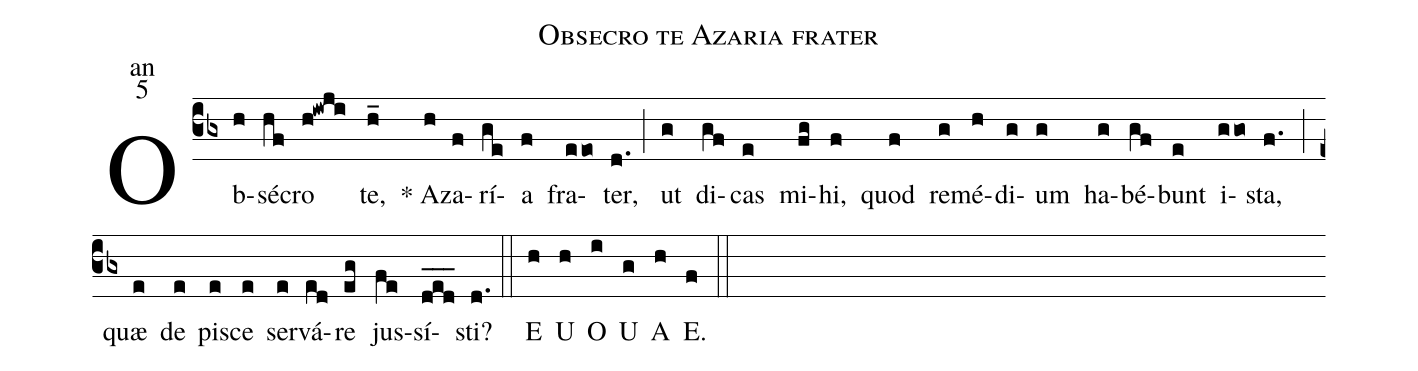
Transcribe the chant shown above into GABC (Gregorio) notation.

name:Obsecro te Azaria frater;
office-part:an;
mode:5;
%%
(cb3)Ob(h)sé(hf)cro(h!iwji) te,(h_) * A(h)za(f)rí(ge)a(f) fra(eeo)ter,(d.) (;) ut(g) di(gf)cas(e) mi(fg)hi,(f) quod(f) re(g)mé(h)di(g)um(g) ha(g)bé(gf)bunt(e) i(ggo)sta,(f.) (;) quæ(e) de(e) pi(e)sce(e) ser(e)vá(ed)re(eg) jus(fe)sí(ded___)sti?(d.) (::) E(h) U(h) O(i) U(g) A(h) E.(f) (::)
